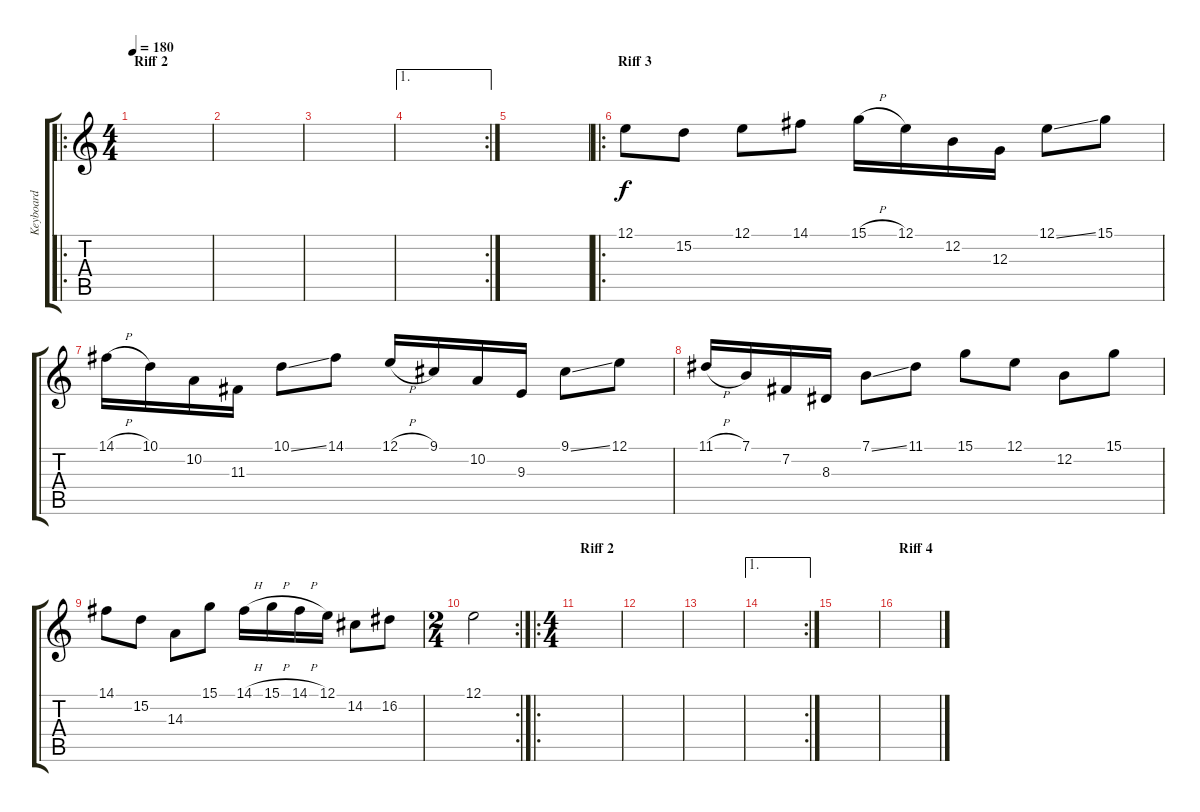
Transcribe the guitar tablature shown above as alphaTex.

\track ("Keyboard" "Keyboard") {instrument harpsichord}
\staff {score tabs}
\tuning (E4 B3 G3 D3 A2 E2) {hide}
\ro
\ts (4 4)
\section ("" "Riff 2")
\tempo 180
\clef g2
\ks c
|
|
|
\ae 1
\rc 2
|
|
\ro
\section ("" "Riff 3")
12.1.8 15.2.8 12.1.8 14.1.8 15.1{h}.16 12.1.16 12.2.16 12.3.16 12.1{ss}.8 15.1.8 |
14.1{h}.16 10.1.16 10.2.16 11.3.16 10.1{ss}.8 14.1.8 12.1{h}.16 9.1.16 10.2.16 9.3.16 9.1{ss}.8 12.1.8 |
11.1{h}.16 7.1.16 7.2.16 8.3.16 7.1{ss}.8 11.1.8 15.1.8 12.1.8 12.2.8 15.1.8 |
14.1.8 15.2.8 14.3.8 15.1.8 14.1{h}.16 15.1{h}.16 14.1{h}.16 12.1.16 14.2.8 16.2.8 |
\rc 2
\ts (2 4)
12.1.2 |
\ro
\ts (4 4)
\section ("" "Riff 2")
|
|
|
\ae 1
\rc 2
|
|
\section ("" "Riff 4")
